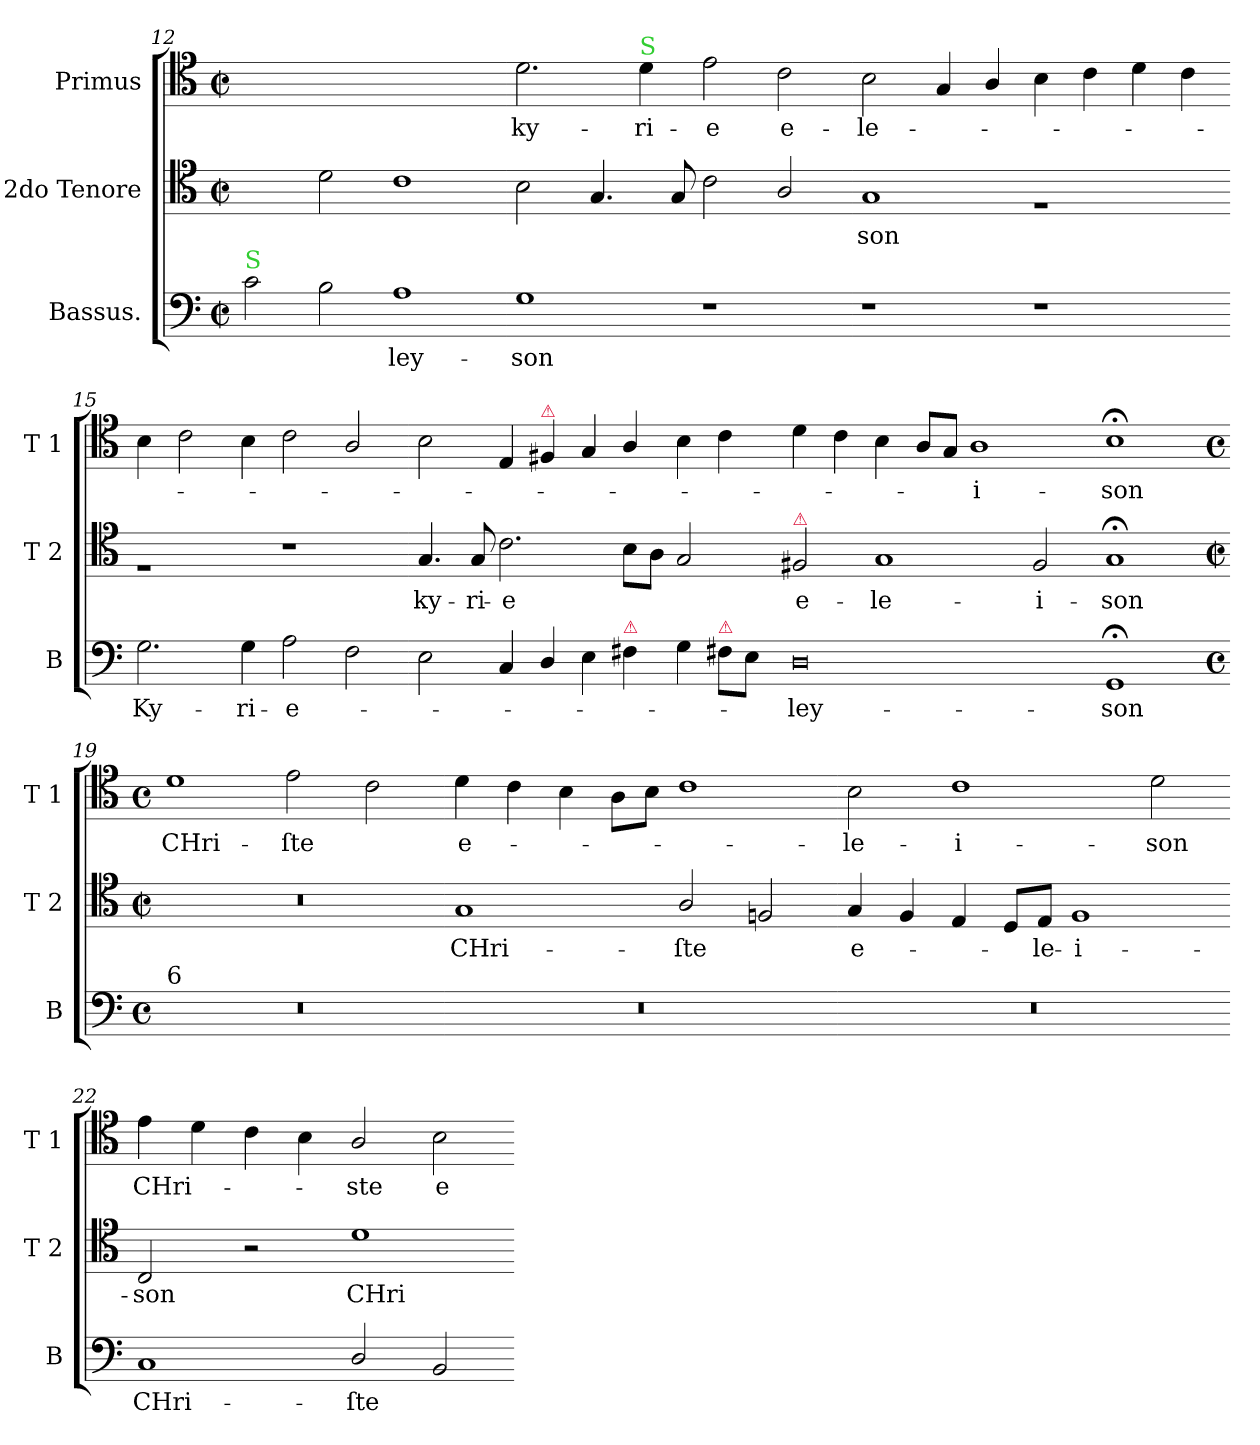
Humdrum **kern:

**kern	**text	**kern	**text	**kern	**text
*part3	*part3	*part2	*part2	*part1	*part1
*staff3	*staff3	*staff2	*staff2	*staff1	*staff1
*I"Bassus.	*	*I"2do Tenore	*	*I"Primus	*
*I'B	*	*I'T 2	*	*I'T 1	*
*clefF4	*	*clefC4	*	*clefC4	*
*k[]	*	*k[]	*	*k[]	*
*M2/1	*	*M2/1	*	*M2/1	*
*met(c|)	*	*met(c|)	*	*met(c|)	*
=12	=12	=12	=12	=12	=12
!LO:TX:a:color=limegreen:t=S	!	!	!	!	!
2c\	.	2ryy	.	0ryy	.
2B\	.	2d\	.	.	.
1A	-ley-	1c	.	.	.
=13-	=13-	=13-	=13-	=13-	=13-
!	!	!	!	!	!LO:LY:i
1G	-son	2B\	.	2.d\	ky-
.	.	4.G/	.	.	.
!	!	!	!	!LO:TX:a:color=limegreen:t=S	!
!	!	!	!	!	!LO:LY:i
.	.	.	.	4d\	-ri-
.	.	8G/	.	.	.
!	!	!	!	!	!LO:LY:i
1r	.	2c\	.	2e\	-e
!	!	!	!	!	!LO:LY:i
.	.	2A/	.	2c\	e-
=14-	=14-	=14-	=14-	=14-	=14-
!	!	!	!LO:LY:i	!	!LO:LY:i
1r	.	1G	-son	2B\	-le-
.	.	.	.	4G/	.
.	.	.	.	4A/	.
1r	.	1rF	.	4B\	.
.	.	.	.	4c\	.
.	.	.	.	4d\	.
.	.	.	.	4c\	.
=15-	=15-	=15-	=15-	=15-	=15-
!	!LO:LY:i	!	!	!	!
2.G\	Ky-	1rF	.	4B\	.
.	.	.	.	2c\	.
!	!LO:LY:i	!	!	!	!
4G\	-ri-	.	.	4B\	.
!	!LO:LY:i	!	!	!	!
2A\	-e-	1r	.	2c\	.
2F\	.	.	.	2A/	.
=16-	=16-	=16-	=16-	=16-	=16-
2E\	.	4.G/	ky-	2B\	.
.	.	8G/	-ri-	.	.
4C/	.	2.c\	-e	4E/	.
!	!	!	!	!LO:TX:a:color=crimson:t=⚠	!
4D/	.	.	.	4F#X/	.
4E\	.	.	.	4G/	.
!LO:TX:a:color=crimson:t=⚠	!	!	!	!	!
4F#X\	.	8B\L	.	4A/	.
.	.	8A\J	.	.	.
4G\	.	2G/	.	4B\	.
!LO:TX:a:color=crimson:t=⚠	!	!	!	!	!
8F#X\L	.	.	.	4c\	.
8E\J	.	.	.	.	.
=17-	=17-	=17-	=17-	=17-	=17-
!	!	!LO:TX:a:color=crimson:t=⚠	!	!	!
!	!LO:LY:i	!	!	!	!
0D	ley-	2F#X/	e-	4d\	.
.	.	.	.	4c\	.
.	.	1G	-le-	4B\	.
.	.	.	.	8A/L	.
.	.	.	.	8G/J	.
!	!	!	!	!	!LO:LY:i
.	.	.	.	1A	-i-
.	.	2F#/	-i-	.	.
=18-	=18-	=18-	=18-	=18-	=18-
!	!LO:LY:i	!	!	!	!LO:LY:i
1GG;<	-son	1G;<	-son	1B;	-son
=19-	=19-	=19-	=19-	=19-	=19-
*M2/1	*	*M2/1	*	*M2/1	*
*met(c)	*	*met(c|)	*	*met(c)	*
!LO:TX:a:t=6	!	!	!	!	!
0r	.	0r	.	1d	CHri-
.	.	.	.	2e\	-ſte
.	.	.	.	2c\	.
=20-	=20-	=20-	=20-	=20-	=20-
0r	.	1G	CHri-	4d\	e-
.	.	.	.	4c\	.
.	.	.	.	4B\	.
.	.	.	.	8A\L	.
.	.	.	.	8B\J	.
.	.	2A/	-ſte	1c	.
.	.	2Fn/	.	.	.
=21-	=21-	=21-	=21-	=21-	=21-
0r	.	4G/	e-	2B\	le-
.	.	4F/	.	.	.
.	.	4E/	.	1c	-i-
.	.	8D/L	.	.	.
.	.	8E/J	-le-	.	.
.	.	1F	-i-	.	.
.	.	.	.	2d\	-son
=22-	=22-	=22-	=22-	=22-	=22-
!	!	!	!	!	!LO:LY:i
1C	CHri-	2C/	-son	4e\	CHri-
.	.	.	.	4d\	.
.	.	2r	.	4c\	.
.	.	.	.	4B\	.
!	!	!	!LO:LY:i	!	!LO:LY:i
2D/	-ſte	1d	CHri-	2A/	-ste
!	!	!	!	!	!LO:LY:i
2BB/	.	.	.	2B\	e-
=-	=-	=-	=-	=-	=-
*-	*-	*-	*-	*-	*-
